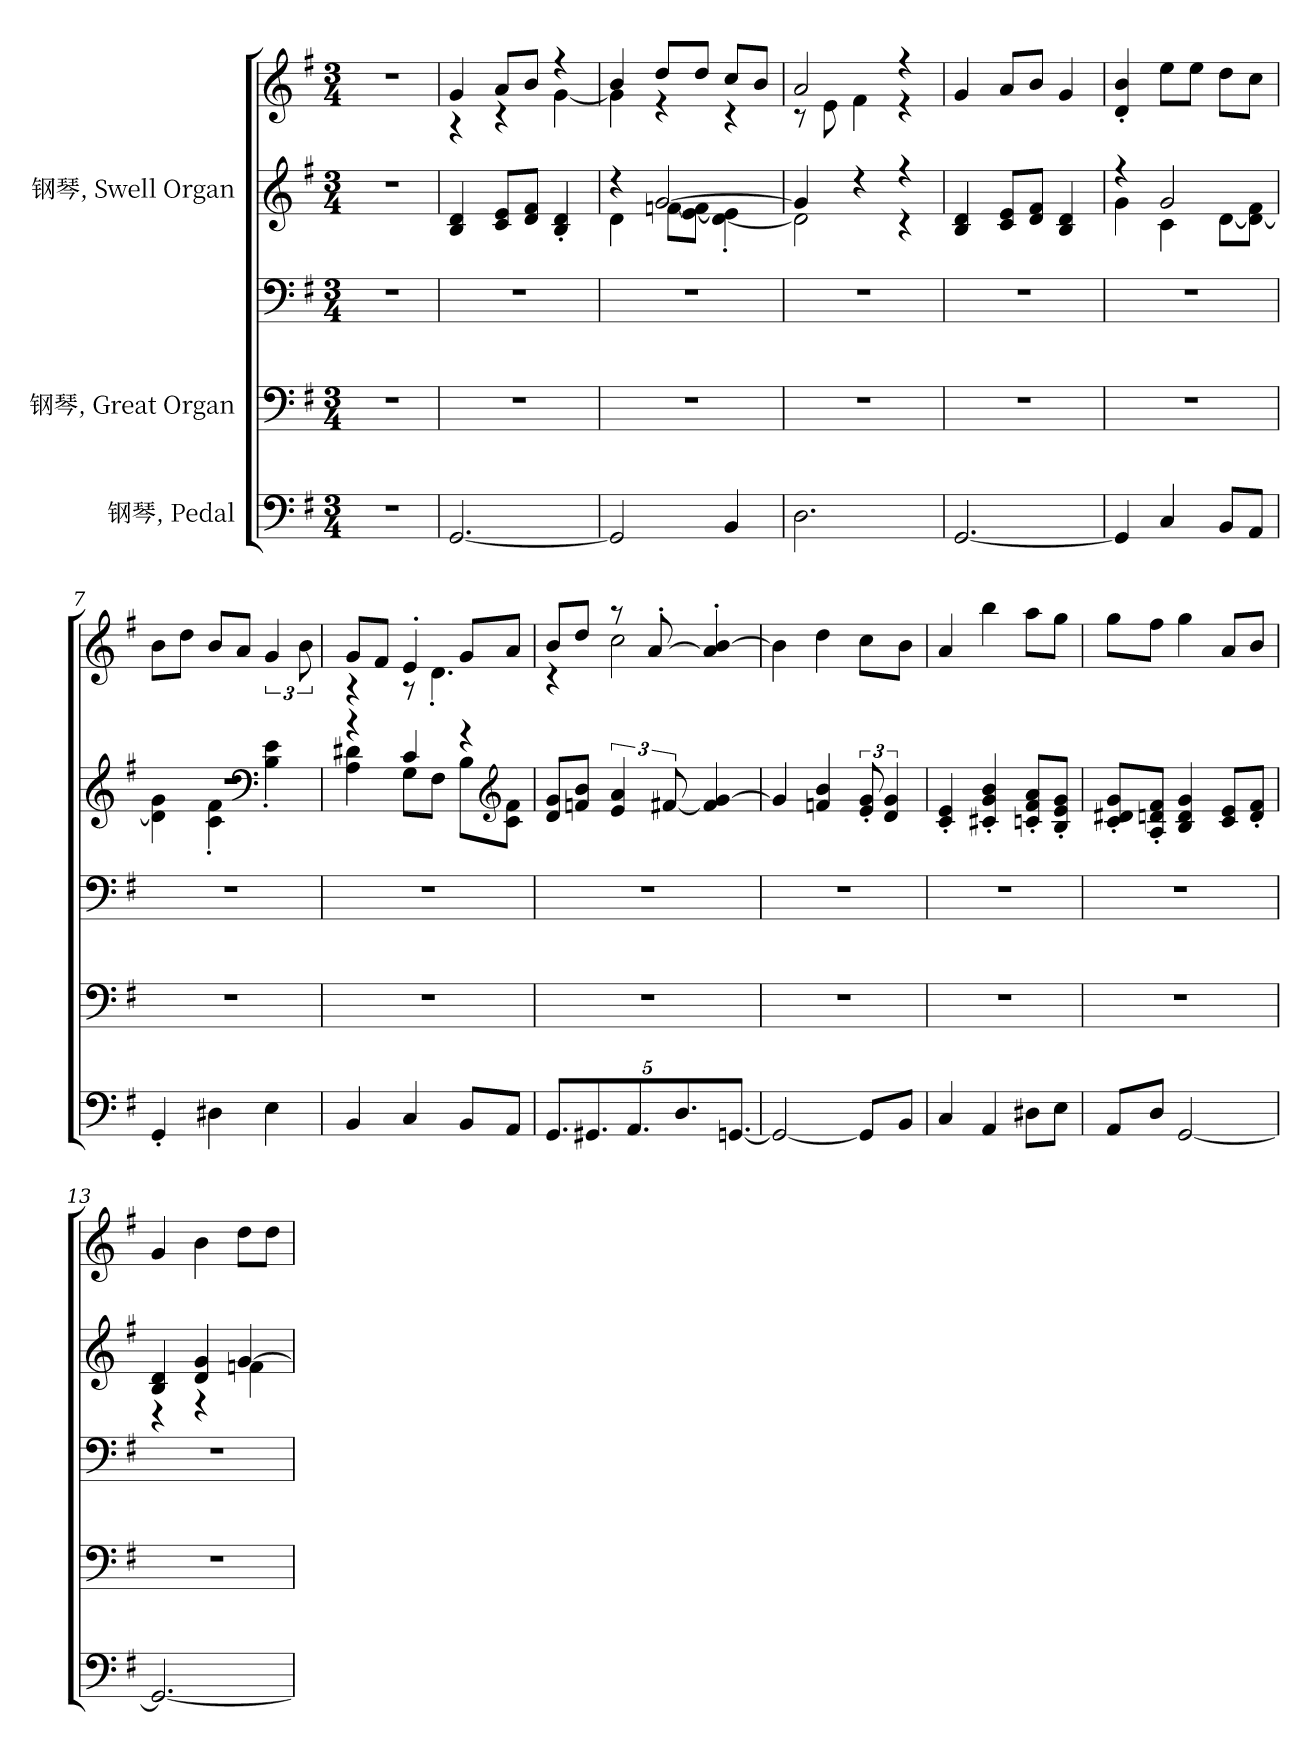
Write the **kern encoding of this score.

**kern	**kern	**kern	**kern	**kern
*part3	*part2	*part2	*part1	*part1
*staff5	*staff4	*staff3	*staff2	*staff1
*I"钢琴, Pedal	*I"钢琴, Great Organ	*	*I"钢琴, Swell Organ	*
*clefF4	*clefF4	*clefF4	*clefG2	*clefG2
*k[f#]	*k[f#]	*k[f#]	*k[f#]	*k[f#]
*M3/4	*M3/4	*M3/4	*M3/4	*M3/4
*MM68	*MM68	*MM68	*MM68	*MM68
=1	=1	=1	=1	=1
2.r	2.r	2.r	2.r	2.r
=2	=2	=2	=2	=2
*	*	*	*	*^
[2.GG/	2.r	2.r	4B/ 4d/	4g/	4r
.	.	.	8c/ 8e/L	8a/L	4r
.	.	.	8d/ 8f#/J	8b/J	.
.	.	.	4B/' 4d/'	4r	[4g\
=3	=3	=3	=3	=3	=3
*	*	*	*^	*	*
2GG/]	2.r	2.r	4r	4d\	4b/	4g\]
.	.	.	[2g/	[8fn\L	8dd/L	4r
.	.	.	.	[8e\ 8f\]J	8dd/J	.
4BB/	.	.	.	[4d\' 4e\]'	8cc/L	4r
.	.	.	.	.	8b/J	.
=4	=4	=4	=4	=4	=4	=4
2.D\	2.r	2.r	4g/]	2d\]	2a/	8r
.	.	.	.	.	.	8e\
.	.	.	4r	.	.	4f#\
.	.	.	4r	4r	4r	4r
*	*	*	*v	*v	*	*
*	*	*	*	*v	*v
=5	=5	=5	=5	=5
[2.GG/	2.r	2.r	4B/ 4d/	4g/
.	.	.	8c/ 8e/L	8a/L
.	.	.	8d/ 8f#/J	8b/J
.	.	.	4B/ 4d/	4g/
=6	=6	=6	=6	=6
*	*	*	*^	*
4GG/]	2.r	2.r	4r	4g\	4d/' 4b/'
4C/	.	.	2g/	4c\	8ee\L
.	.	.	.	.	8ee\J
8BB/L	.	.	.	[8d\L	8dd\L
8AA/J	.	.	.	8d\_ 8f#\J	8cc\J
!!LO:LB:g=z
=7	=7	=7	=7	=7	=7
4GG'/	2.r	2.r	2.r	4d\] 4g\	8b\L
.	.	.	.	.	8dd\J
4D#X\	.	.	.	4c\' 4f#\'	8b/L
.	.	.	.	.	8a/J
*	*	*	*clefF4	*	*
4E\	.	.	.	4B\' 4e\'	6g/
.	.	.	.	.	12b\
=8	=8	=8	=8	=8	=8
*	*	*	*	*	*^
4BB/	2.r	2.r	4r	4A\ 4d#X\	8g/L	4r
.	.	.	.	.	8f#/J	.
4C/	.	.	4c/	8G\L	4e'/	8r
.	.	.	.	8F#\J	.	4.d'\
8BB/L	.	.	4r	8B\L	8g/L	.
*	*	*	*clefG2	*	*	*
8AA/J	.	.	.	8c\ 8f#\J	8a/J	.
*	*	*	*v	*v	*	*
=9	=9	=9	=9	=9	=9
*Xbrackettup	*	*	*	*	*
10.GG/L	2.r	2.r	8d/ 8g/L	8b/L	4r
.	.	.	8fn/ 8b/J	8dd/J	.
10.GG#X/	.	.	.	.	.
.	.	.	6e/ 6a/	8r	2cc\
10.AA/	.	.	.	.	.
.	.	.	.	[8a'/	.
.	.	.	[12f#X/	.	.
10.D/	.	.	.	.	.
.	.	.	4f#/] [4g/	4a/]' [4b/'	.
[10.GGn/J	.	.	.	.	.
*	*	*	*	*v	*v
=10	=10	=10	=10	=10
2GG/_	2.r	2.r	4g/]	4b\]
.	.	.	4fn/ 4b/	4dd\
8GG/L]	.	.	12e/' 12g/'	8cc\L
.	.	.	6d/ 6g/	.
8BB/J	.	.	.	8b\J
=11	=11	=11	=11	=11
4C/	2.r	2.r	4c/' 4e/'	4a/
4AA/	.	.	4c#X/' 4g/' 4b/'	4bb\
8D#X\L	.	.	8cn/' 8f#/' 8a/'L	8aa\L
8E\J	.	.	8B/' 8e/' 8g/'J	8gg\J
!!LO:PB:g=z
=12	=12	=12	=12	=12
8AA/L	2.r	2.r	8c/' 8d#X/' 8g/'L	8gg\L
8D/J	.	.	8A/' 8dn/' 8f#/'J	8ff#\J
[2GG/	.	.	4B/ 4d/ 4g/	4gg\
.	.	.	8c/ 8e/L	8a/L
.	.	.	8d/' 8f#/'J	8b/J
=13	=13	=13	=13	=13
*	*	*	*^	*
2.GG/_	2.r	2.r	4B/ 4d/	4r	4g/
.	.	.	4d/ 4g/	4r	4b\
.	.	.	[4g/	4fn\	8dd\L
.	.	.	.	.	8dd\J
*	*	*	*v	*v	*
=	=	=	=	=
*-	*-	*-	*-	*-
